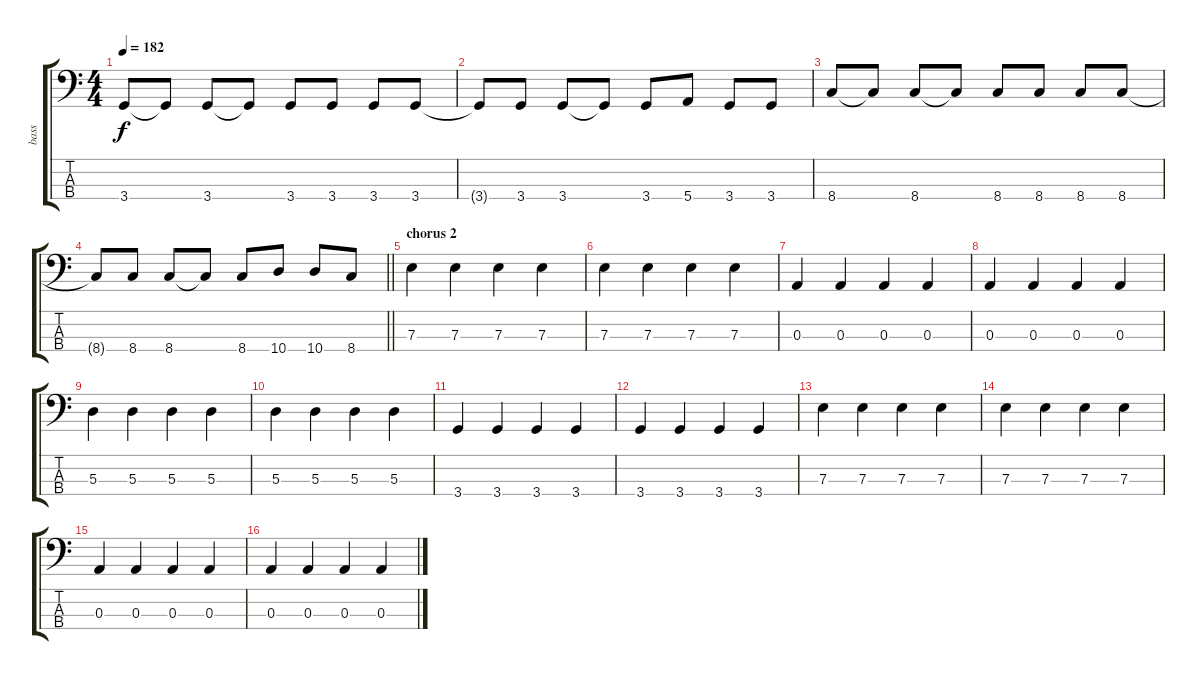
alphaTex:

\track ("bass" "bass") {instrument electricbassfinger}
\staff {score tabs}
\tuning (G2 D2 A1 E1) {hide}
\ts (4 4)
\tempo 182
\clef f4
\ks c
3.4.8{dy f} 3.4{t}.8 3.4.8 3.4{t}.8 3.4.8 3.4.8 3.4.8 3.4.8 |
3.4{t}.8 3.4.8 3.4.8 3.4{t}.8 3.4.8 5.4.8 3.4.8 3.4.8 |
8.4.8 8.4{t}.8 8.4.8 8.4{t}.8 8.4.8 8.4.8 8.4.8 8.4.8 |
\barLineRight lightlight
8.4{t}.8 8.4.8 8.4.8 8.4{t}.8 8.4.8 10.4.8 10.4.8 8.4.8 |
\section ("" "chorus 2")
7.3.4 7.3.4 7.3.4 7.3.4 |
7.3.4 7.3.4 7.3.4 7.3.4 |
0.3.4 0.3.4 0.3.4 0.3.4 |
0.3.4 0.3.4 0.3.4 0.3.4 |
5.3.4 5.3.4 5.3.4 5.3.4 |
5.3.4 5.3.4 5.3.4 5.3.4 |
3.4.4 3.4.4 3.4.4 3.4.4 |
3.4.4 3.4.4 3.4.4 3.4.4 |
7.3.4 7.3.4 7.3.4 7.3.4 |
7.3.4 7.3.4 7.3.4 7.3.4 |
0.3.4 0.3.4 0.3.4 0.3.4 |
0.3.4 0.3.4 0.3.4 0.3.4
